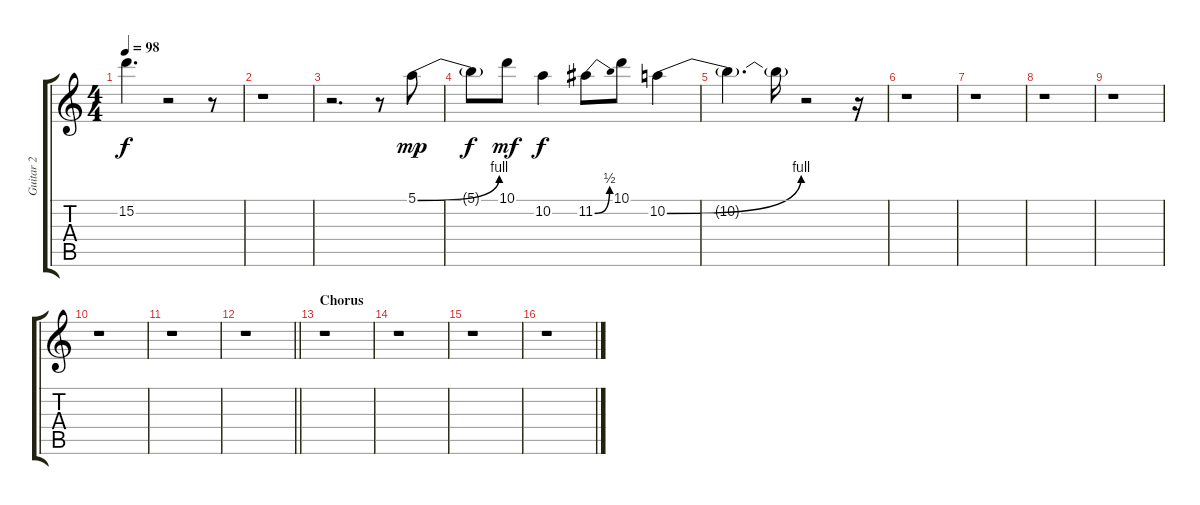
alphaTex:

\track ("Guitar 2" "Guitar 2") {instrument overdrivenguitar}
\staff {score tabs}
\tuning (E4 B3 G3 D3 A2 E2) {hide}
\ts (4 4)
\tempo 98
\clef g2
\ks c
15.2{t}.4{d dy f} r.2 r.8 |
r.1 |
r.2{d} r.8 5.1{be (bend 0 0 60 4)}.8{dy mp} |
5.1{t}.8{dy f} 10.1.8{dy mf} 10.2.4{dy f} 11.2{be (bend 0 0 60 2)}.8 10.1.8 10.2{be (bend 0 0 60 4)}.4 |
10.2{t}.4{d} 10.2{t}.16 r.2 r.16 |
r.1 |
r.1 |
r.1 |
r.1 |
r.1 |
r.1 |
\barLineRight lightlight
r.1 |
\section ("" "Chorus")
r.1 |
r.1 |
r.1 |
r.1
